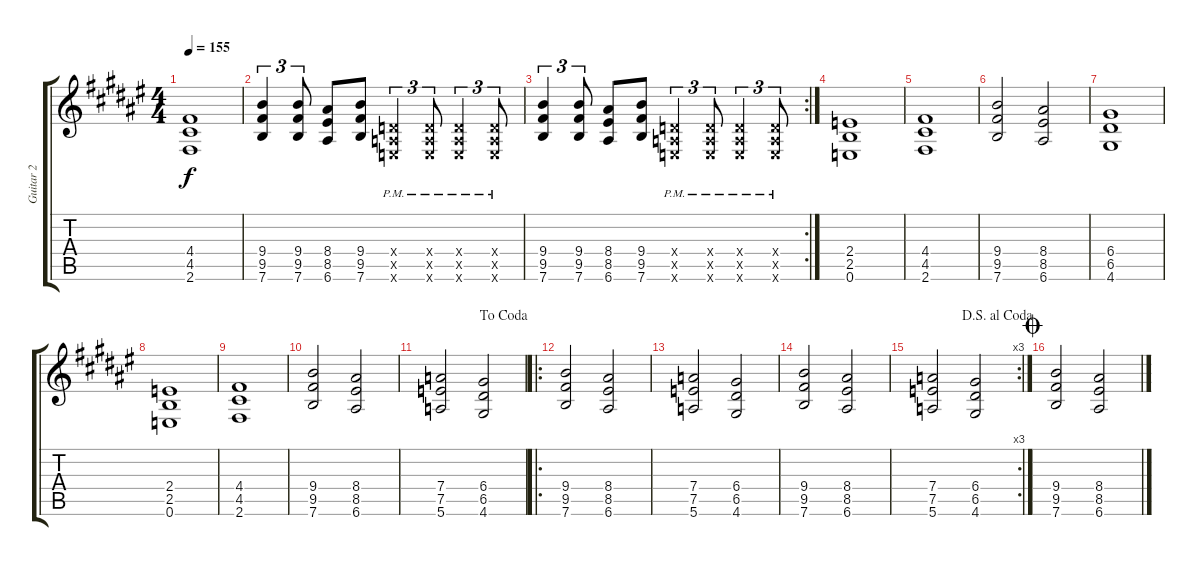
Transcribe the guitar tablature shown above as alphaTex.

\track ("Guitar 2" "Guitar 2") {instrument distortionguitar}
\staff {score tabs}
\tuning (E4 B3 G3 D3 A2 E2) {hide}
\ts (4 4)
\tempo 155
\clef g2
\ks d#minor
(4.4 4.5 2.6).1{dy f} |
(9.4 9.5 7.6).4{tu (3 2)} (9.4 9.5 7.6).8{tu (3 2)} (8.4 8.5 6.6).8 (9.4 9.5 7.6).8 (0.4{pm x} 0.5{pm x} 0.6{pm x}).4{tu (3 2)} (0.4{pm x} 0.5{pm x} 0.6{pm x}).8{tu (3 2)} (0.4{pm x} 0.5{pm x} 0.6{pm x}).4{tu (3 2)} (0.4{pm x} 0.5{pm x} 0.6{pm x}).8{tu (3 2)} |
\rc 2
(9.4 9.5 7.6).4{tu (3 2)} (9.4 9.5 7.6).8{tu (3 2)} (8.4 8.5 6.6).8 (9.4 9.5 7.6).8 (0.4{pm x} 0.5{pm x} 0.6{pm x}).4{tu (3 2)} (0.4{pm x} 0.5{pm x} 0.6{pm x}).8{tu (3 2)} (0.4{pm x} 0.5{pm x} 0.6{pm x}).4{tu (3 2)} (0.4{pm x} 0.5{pm x} 0.6{pm x}).8{tu (3 2)} |
\ks f#
(2.4 2.5 0.6).1 |
\ks d#minor
(4.4 4.5 2.6).1 |
(9.4 9.5 7.6).2 (8.4 8.5 6.6).2 |
(6.4 6.5 4.6).1 |
\ks f#
(2.4 2.5 0.6).1 |
\ks d#minor
(4.4 4.5 2.6).1 |
(9.4 9.5 7.6).2 (8.4 8.5 6.6).2 |
\jump dacoda
(7.4 7.5 5.6).2 (6.4 6.5 4.6).2 |
\ro
\ks f#
(9.4 9.5 7.6).2 (8.4 8.5 6.6).2 |
\ks d#minor
(7.4 7.5 5.6).2 (6.4 6.5 4.6).2 |
(9.4 9.5 7.6).2 (8.4 8.5 6.6).2 |
\rc 3
\jump dalsegnoalcoda
(7.4 7.5 5.6).2 (6.4 6.5 4.6).2 |
\jump coda
\ks f#
(9.4 9.5 7.6).2 (8.4 8.5 6.6).2
